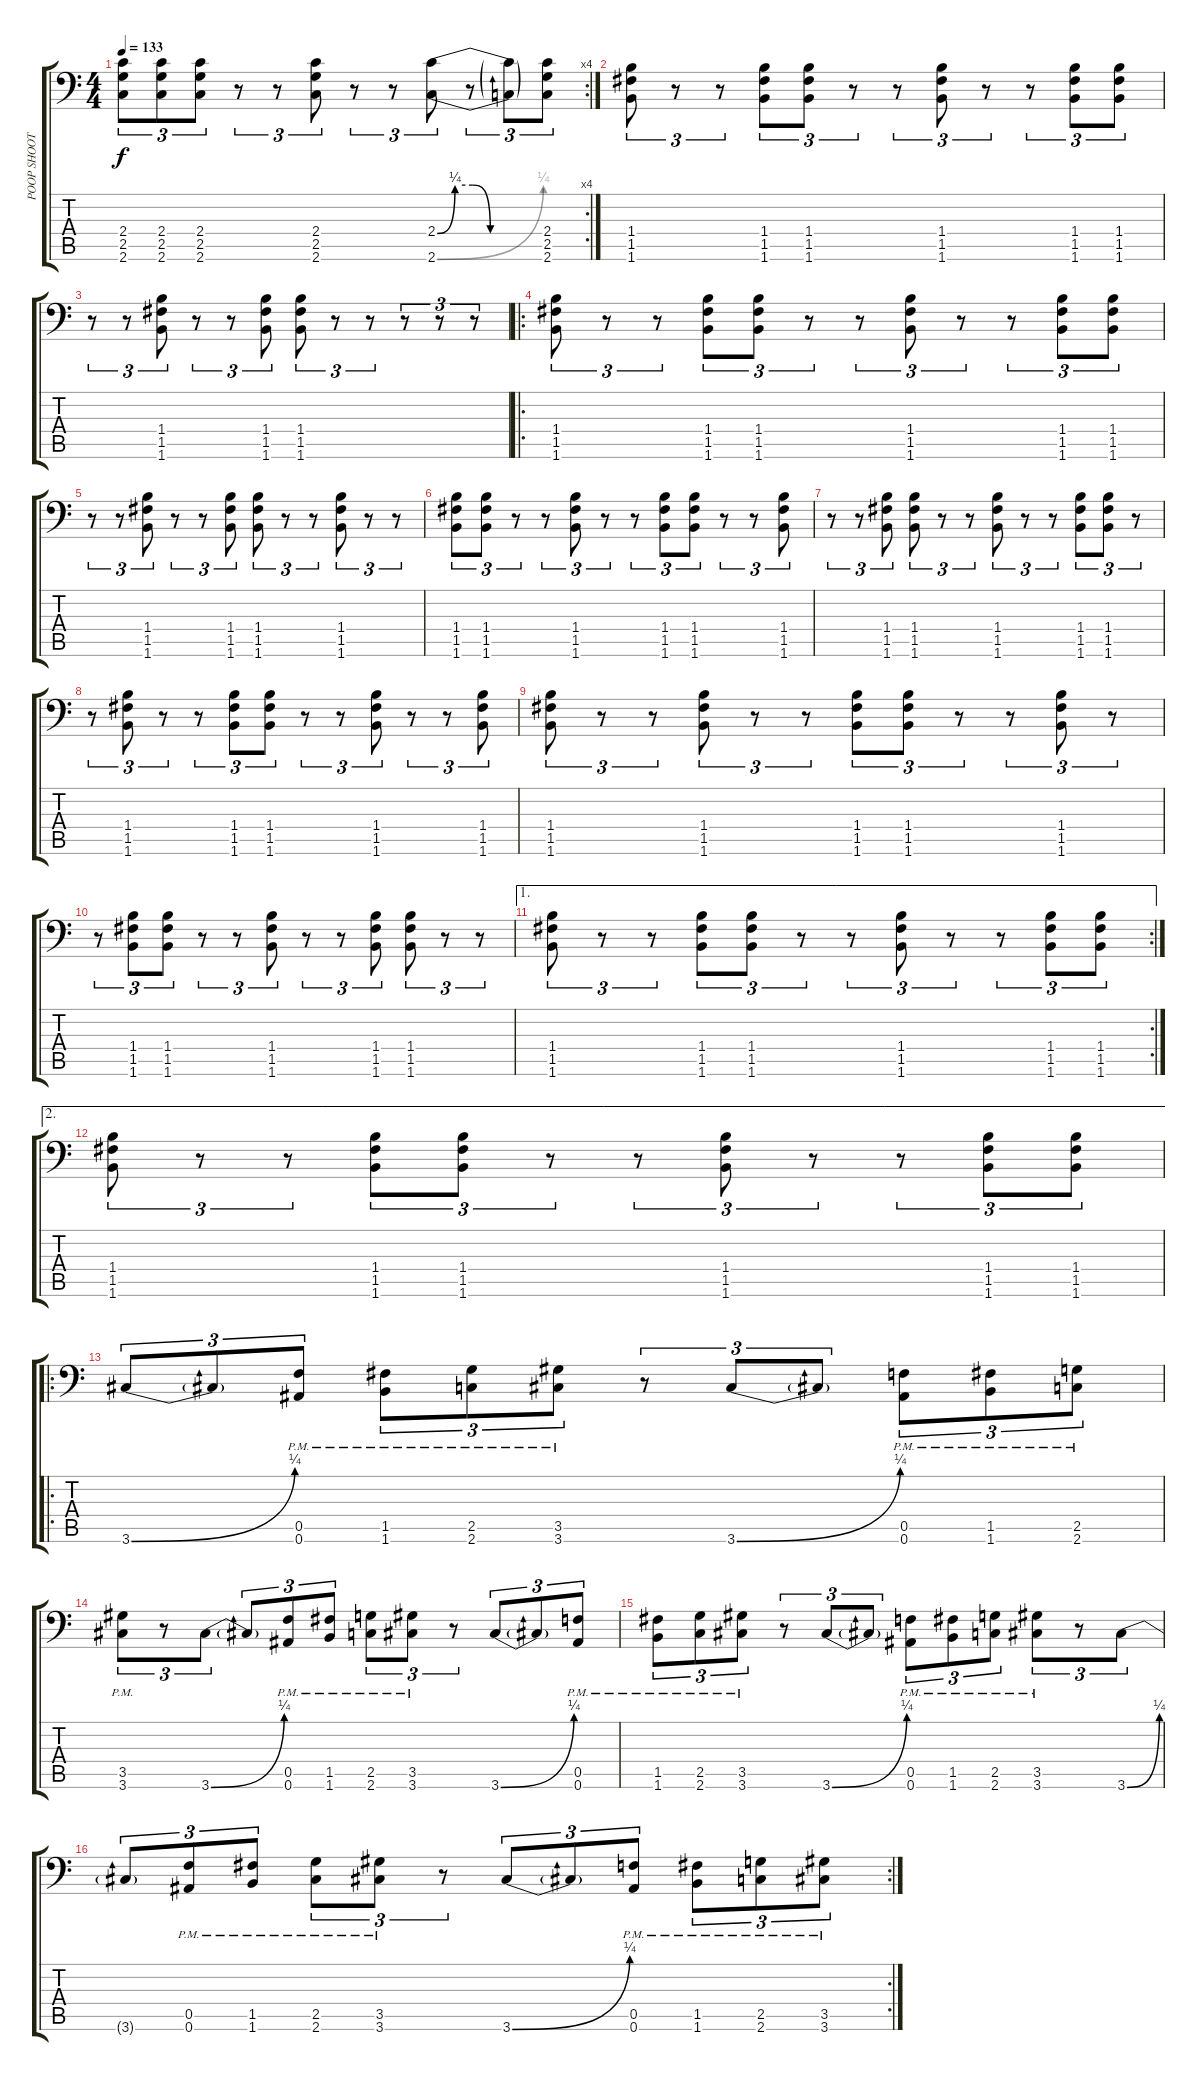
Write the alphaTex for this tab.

\track ("POOP SHOOTER" "POOP SHOOT") {instrument distortionguitar}
\staff {score tabs}
\tuning (C4 G3 Eb3 Bb2 F2 Bb1) {hide}
\rc 4
\ts (4 4)
\tempo 133
\clef f4
\ks c
(2.4 2.5 2.6).8{tu (3 2) dy f} (2.4 2.5 2.6).8{tu (3 2)} (2.4 2.5 2.6).8{tu (3 2)} r.8{tu (3 2)} r.8{tu (3 2)} (2.4 2.5 2.6).8{tu (3 2)} r.8{tu (3 2)} r.8{tu (3 2)} (2.4{be (custom 0 0 10 1 20 1 30 0 60 0)} 2.6{be (bend 0 0 60 1)}).8{tu (3 2)} r.8{tu (3 2)} (2.4{t} 2.6{t}).8{tu (3 2)} (2.4 2.5 2.6).8{tu (3 2)} |
(1.4 1.5 1.6).8{tu (3 2)} r.8{tu (3 2)} r.8{tu (3 2)} (1.4 1.5 1.6).8{tu (3 2)} (1.4 1.5 1.6).8{tu (3 2)} r.8{tu (3 2)} r.8{tu (3 2)} (1.4 1.5 1.6).8{tu (3 2)} r.8{tu (3 2)} r.8{tu (3 2)} (1.4 1.5 1.6).8{tu (3 2)} (1.4 1.5 1.6).8{tu (3 2)} |
r.8{tu (3 2)} r.8{tu (3 2)} (1.4 1.5 1.6).8{tu (3 2)} r.8{tu (3 2)} r.8{tu (3 2)} (1.4 1.5 1.6).8{tu (3 2)} (1.4 1.5 1.6).8{tu (3 2)} r.8{tu (3 2)} r.8{tu (3 2)} r.8{tu (3 2)} r.8{tu (3 2)} r.8{tu (3 2)} |
\ro
(1.4 1.5 1.6).8{tu (3 2)} r.8{tu (3 2)} r.8{tu (3 2)} (1.4 1.5 1.6).8{tu (3 2)} (1.4 1.5 1.6).8{tu (3 2)} r.8{tu (3 2)} r.8{tu (3 2)} (1.4 1.5 1.6).8{tu (3 2)} r.8{tu (3 2)} r.8{tu (3 2)} (1.4 1.5 1.6).8{tu (3 2)} (1.4 1.5 1.6).8{tu (3 2)} |
r.8{tu (3 2)} r.8{tu (3 2)} (1.4 1.5 1.6).8{tu (3 2)} r.8{tu (3 2)} r.8{tu (3 2)} (1.4 1.5 1.6).8{tu (3 2)} (1.4 1.5 1.6).8{tu (3 2)} r.8{tu (3 2)} r.8{tu (3 2)} (1.4 1.5 1.6).8{tu (3 2)} r.8{tu (3 2)} r.8{tu (3 2)} |
(1.4 1.5 1.6).8{tu (3 2)} (1.4 1.5 1.6).8{tu (3 2)} r.8{tu (3 2)} r.8{tu (3 2)} (1.4 1.5 1.6).8{tu (3 2)} r.8{tu (3 2)} r.8{tu (3 2)} (1.4 1.5 1.6).8{tu (3 2)} (1.4 1.5 1.6).8{tu (3 2)} r.8{tu (3 2)} r.8{tu (3 2)} (1.4 1.5 1.6).8{tu (3 2)} |
r.8{tu (3 2)} r.8{tu (3 2)} (1.4 1.5 1.6).8{tu (3 2)} (1.4 1.5 1.6).8{tu (3 2)} r.8{tu (3 2)} r.8{tu (3 2)} (1.4 1.5 1.6).8{tu (3 2)} r.8{tu (3 2)} r.8{tu (3 2)} (1.4 1.5 1.6).8{tu (3 2)} (1.4 1.5 1.6).8{tu (3 2)} r.8{tu (3 2)} |
r.8{tu (3 2)} (1.4 1.5 1.6).8{tu (3 2)} r.8{tu (3 2)} r.8{tu (3 2)} (1.4 1.5 1.6).8{tu (3 2)} (1.4 1.5 1.6).8{tu (3 2)} r.8{tu (3 2)} r.8{tu (3 2)} (1.4 1.5 1.6).8{tu (3 2)} r.8{tu (3 2)} r.8{tu (3 2)} (1.4 1.5 1.6).8{tu (3 2)} |
(1.4 1.5 1.6).8{tu (3 2)} r.8{tu (3 2)} r.8{tu (3 2)} (1.4 1.5 1.6).8{tu (3 2)} r.8{tu (3 2)} r.8{tu (3 2)} (1.4 1.5 1.6).8{tu (3 2)} (1.4 1.5 1.6).8{tu (3 2)} r.8{tu (3 2)} r.8{tu (3 2)} (1.4 1.5 1.6).8{tu (3 2)} r.8{tu (3 2)} |
r.8{tu (3 2)} (1.4 1.5 1.6).8{tu (3 2)} (1.4 1.5 1.6).8{tu (3 2)} r.8{tu (3 2)} r.8{tu (3 2)} (1.4 1.5 1.6).8{tu (3 2)} r.8{tu (3 2)} r.8{tu (3 2)} (1.4 1.5 1.6).8{tu (3 2)} (1.4 1.5 1.6).8{tu (3 2)} r.8{tu (3 2)} r.8{tu (3 2)} |
\ae 1
\rc 2
(1.4 1.5 1.6).8{tu (3 2)} r.8{tu (3 2)} r.8{tu (3 2)} (1.4 1.5 1.6).8{tu (3 2)} (1.4 1.5 1.6).8{tu (3 2)} r.8{tu (3 2)} r.8{tu (3 2)} (1.4 1.5 1.6).8{tu (3 2)} r.8{tu (3 2)} r.8{tu (3 2)} (1.4 1.5 1.6).8{tu (3 2)} (1.4 1.5 1.6).8{tu (3 2)} |
\ae 2
(1.4 1.5 1.6).8{tu (3 2)} r.8{tu (3 2)} r.8{tu (3 2)} (1.4 1.5 1.6).8{tu (3 2)} (1.4 1.5 1.6).8{tu (3 2)} r.8{tu (3 2)} r.8{tu (3 2)} (1.4 1.5 1.6).8{tu (3 2)} r.8{tu (3 2)} r.8{tu (3 2)} (1.4 1.5 1.6).8{tu (3 2)} (1.4 1.5 1.6).8{tu (3 2)} |
\ro
3.6{be (bend 0 0 60 1)}.8{tu (3 2)} 3.6{t}.8{tu (3 2)} (0.5{pm} 0.6{pm}).8{tu (3 2)} (1.5{pm} 1.6{pm}).8{tu (3 2)} (2.5{pm} 2.6{pm}).8{tu (3 2)} (3.5{pm} 3.6{pm}).8{tu (3 2)} r.8{tu (3 2)} 3.6{be (bend 0 0 60 1)}.8{tu (3 2)} 3.6{t}.8{tu (3 2)} (0.5{pm} 0.6{pm}).8{tu (3 2)} (1.5{pm} 1.6{pm}).8{tu (3 2)} (2.5{pm} 2.6{pm}).8{tu (3 2)} |
(3.5{pm} 3.6{pm}).8{tu (3 2)} r.8{tu (3 2)} 3.6{be (bend 0 0 60 1)}.8{tu (3 2)} 3.6{t}.8{tu (3 2)} (0.5{pm} 0.6{pm}).8{tu (3 2)} (1.5{pm} 1.6{pm}).8{tu (3 2)} (2.5{pm} 2.6{pm}).8{tu (3 2)} (3.5{pm} 3.6{pm}).8{tu (3 2)} r.8{tu (3 2)} 3.6{be (bend 0 0 60 1)}.8{tu (3 2)} 3.6{t}.8{tu (3 2)} (0.5{pm} 0.6{pm}).8{tu (3 2)} |
(1.5{pm} 1.6{pm}).8{tu (3 2)} (2.5{pm} 2.6{pm}).8{tu (3 2)} (3.5{pm} 3.6{pm}).8{tu (3 2)} r.8{tu (3 2)} 3.6{be (bend 0 0 60 1)}.8{tu (3 2)} 3.6{t}.8{tu (3 2)} (0.5{pm} 0.6{pm}).8{tu (3 2)} (1.5{pm} 1.6{pm}).8{tu (3 2)} (2.5{pm} 2.6{pm}).8{tu (3 2)} (3.5{pm} 3.6{pm}).8{tu (3 2)} r.8{tu (3 2)} 3.6{be (bend 0 0 60 1)}.8{tu (3 2)} |
\rc 2
3.6{t}.8{tu (3 2)} (0.5{pm} 0.6{pm}).8{tu (3 2)} (1.5{pm} 1.6{pm}).8{tu (3 2)} (2.5{pm} 2.6{pm}).8{tu (3 2)} (3.5{pm} 3.6{pm}).8{tu (3 2)} r.8{tu (3 2)} 3.6{be (bend 0 0 60 1)}.8{tu (3 2)} 3.6{t}.8{tu (3 2)} (0.5{pm} 0.6{pm}).8{tu (3 2)} (1.5{pm} 1.6{pm}).8{tu (3 2)} (2.5{pm} 2.6{pm}).8{tu (3 2)} (3.5{pm} 3.6{pm}).8{tu (3 2)}
